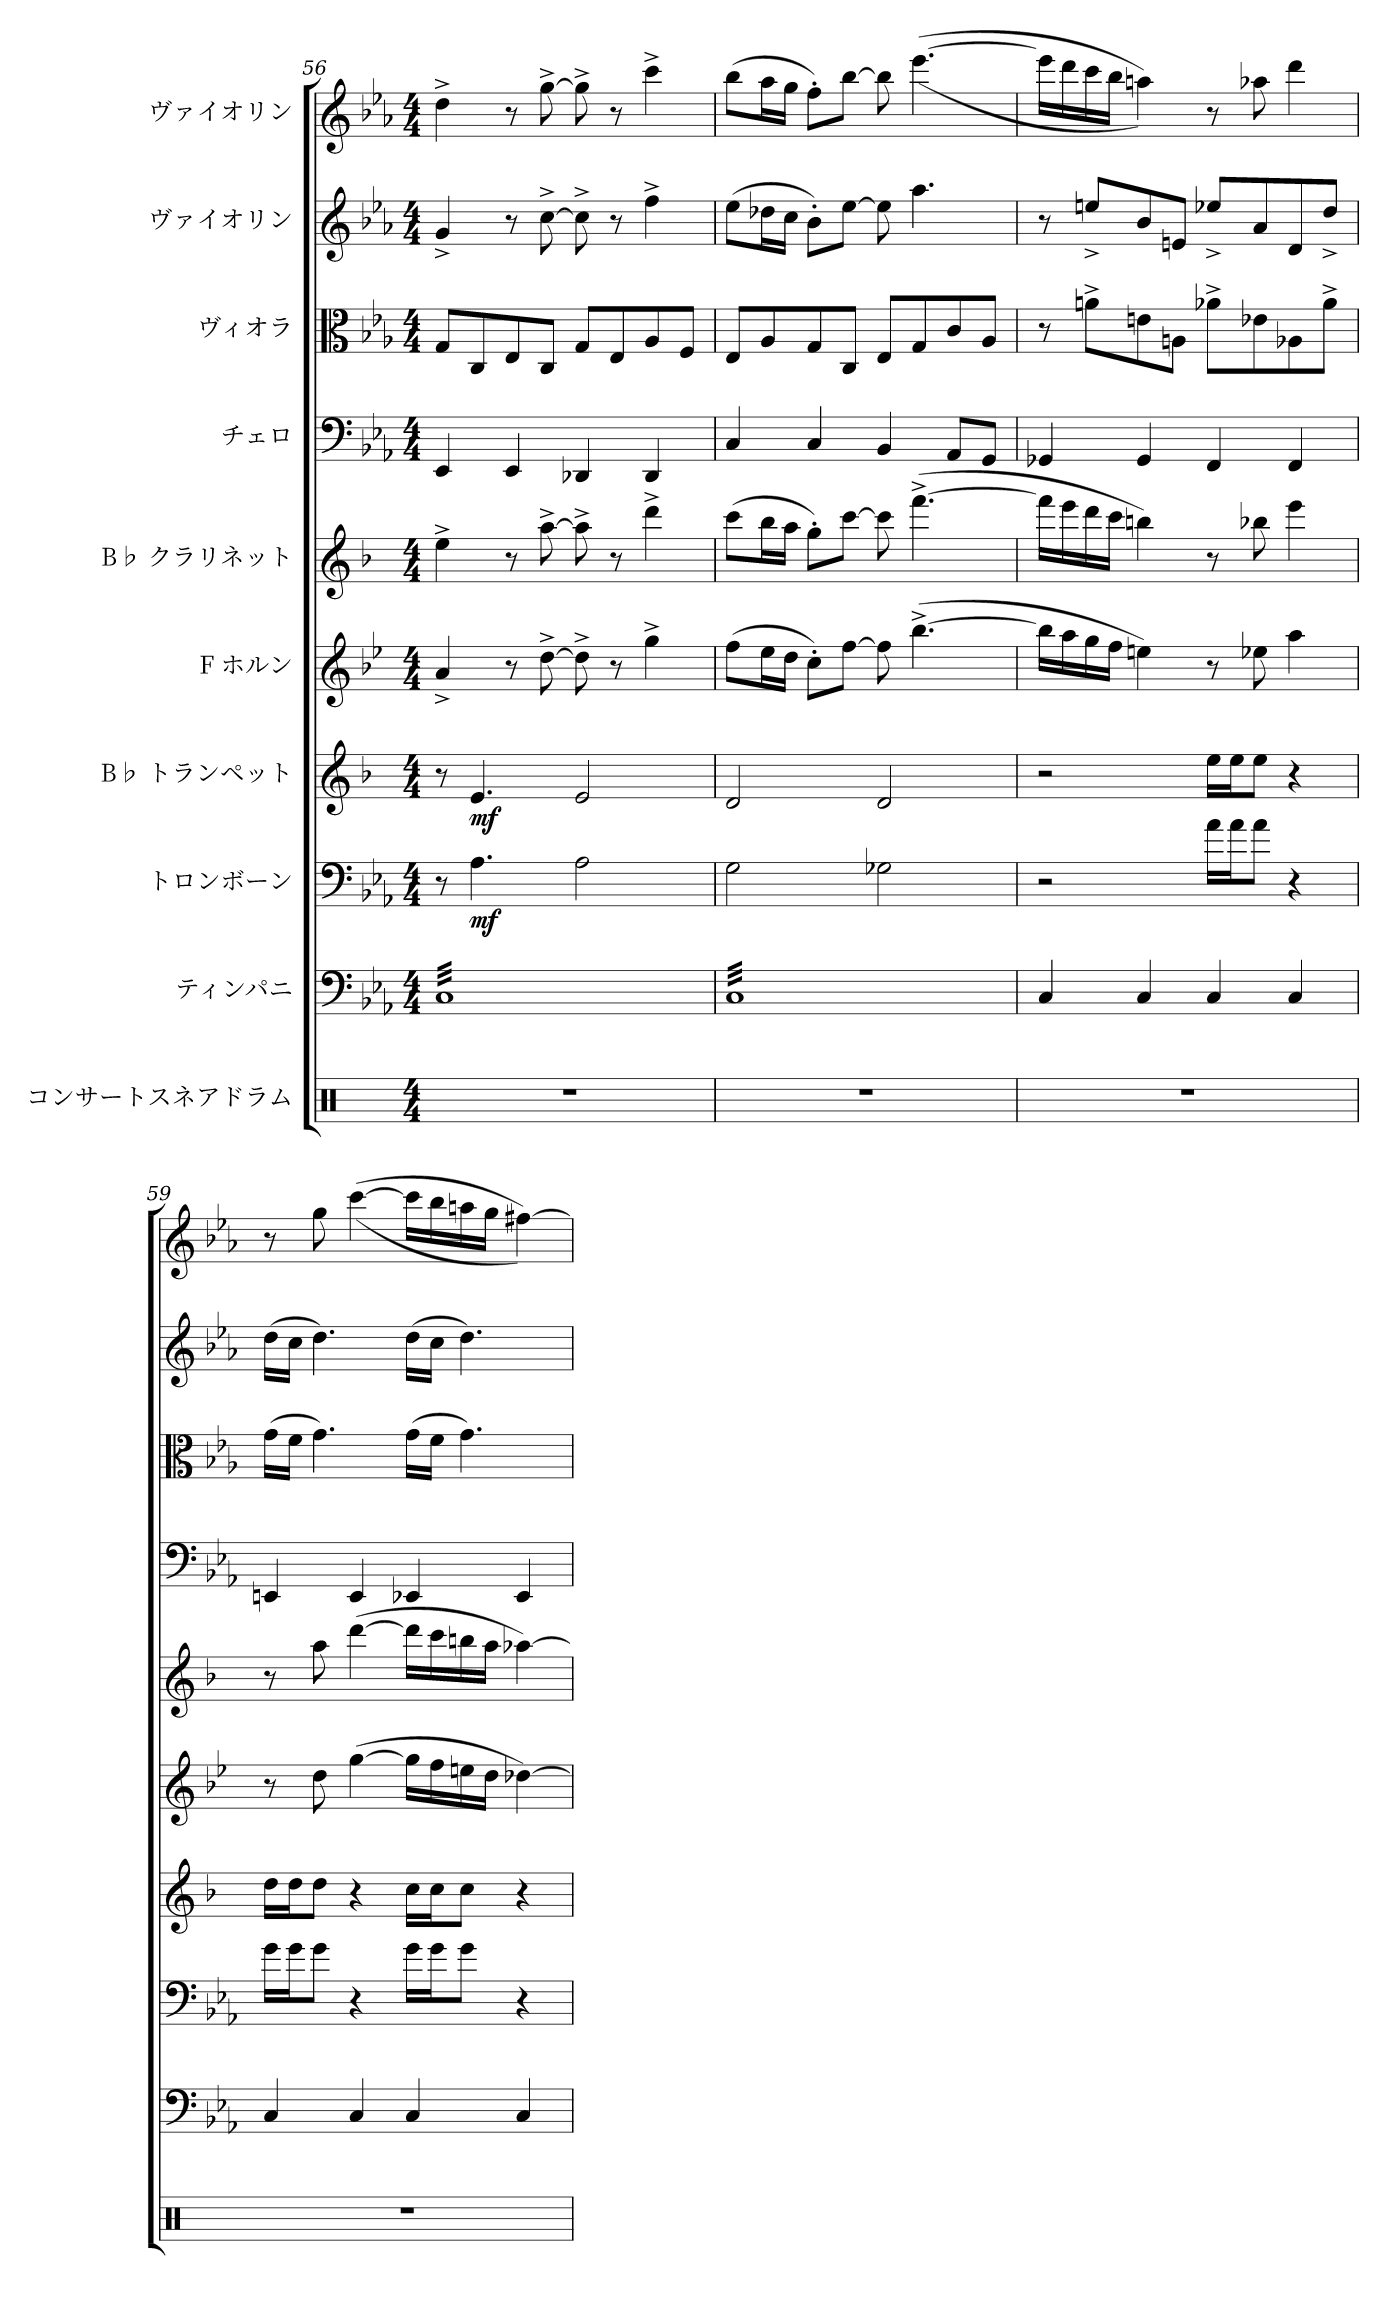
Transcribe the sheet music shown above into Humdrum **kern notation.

**kern	**kern	**kern	**dynam	**kern	**dynam	**kern	**kern	**kern	**kern	**kern	**kern
*part10	*part9	*part8	*part8	*part7	*part7	*part6	*part5	*part4	*part3	*part2	*part1
*staff10	*staff9	*staff8	*staff8	*staff7	*staff7	*staff6	*staff5	*staff4	*staff3	*staff2	*staff1
*I"コンサートスネアドラム	*I"ティンパニ	*I"トロンボーン	*	*I"B♭ トランペット	*	*I"F ホルン	*I"B♭ クラリネット	*I"チェロ	*I"ヴィオラ	*I"ヴァイオリン	*I"ヴァイオリン
*clefX	*clefF4	*clefF4	*	*clefG2	*	*clefG2	*clefG2	*clefF4	*clefC3	*clefG2	*clefG2
*	*	*	*	*ITrd1c2	*	*ITrd4c7	*ITrd1c2	*	*	*	*
*k[]	*k[b-e-a-]	*k[b-e-a-]	*	*k[b-e-a-]	*	*k[b-e-a-]	*k[b-e-a-]	*k[b-e-a-]	*k[b-e-a-]	*k[b-e-a-]	*k[b-e-a-]
*M4/4	*M4/4	*M4/4	*	*M4/4	*	*M4/4	*M4/4	*M4/4	*M4/4	*M4/4	*M4/4
=56	=56	=56	=56	=56	=56	=56	=56	=56	=56	=56	=56
*	*tremolo	*	*	*	*	*	*	*	*	*	*
1r	32CLLL	8r	.	8r	.	4d^/	4dd^\	4EE-/	8G/L	4g^/	4dd^\
.	32C	.	.	.	.	.	.	.	.	.	.
.	32C	.	.	.	.	.	.	.	.	.	.
.	32C	.	.	.	.	.	.	.	.	.	.
!	!	!	!LO:DY:b	!	!LO:DY:b	!	!	!	!	!	!
.	32C	4.A-\	mf	4.d/	mf	.	.	.	8C/	.	.
.	32C	.	.	.	.	.	.	.	.	.	.
.	32C	.	.	.	.	.	.	.	.	.	.
.	32C	.	.	.	.	.	.	.	.	.	.
.	32C	.	.	.	.	8r	8r	4EE-/	8E-/	8r	8r
.	32C	.	.	.	.	.	.	.	.	.	.
.	32C	.	.	.	.	.	.	.	.	.	.
.	32C	.	.	.	.	.	.	.	.	.	.
.	32C	.	.	.	.	[8g^\	[8gg^\	.	8C/J	[8cc^\	[8gg^\
.	32C	.	.	.	.	.	.	.	.	.	.
.	32C	.	.	.	.	.	.	.	.	.	.
.	32C	.	.	.	.	.	.	.	.	.	.
.	32C	2A-\	.	2d/	.	8g^\]	8gg^\]	4DD-X/	8G/L	8cc^\]	8gg^\]
.	32C	.	.	.	.	.	.	.	.	.	.
.	32C	.	.	.	.	.	.	.	.	.	.
.	32C	.	.	.	.	.	.	.	.	.	.
.	32C	.	.	.	.	8r	8r	.	8E-/	8r	8r
.	32C	.	.	.	.	.	.	.	.	.	.
.	32C	.	.	.	.	.	.	.	.	.	.
.	32C	.	.	.	.	.	.	.	.	.	.
.	32C	.	.	.	.	4cc^\	4ccc^\	4DD-/	8A-/	4ff^\	4ccc^\
.	32C	.	.	.	.	.	.	.	.	.	.
.	32C	.	.	.	.	.	.	.	.	.	.
.	32C	.	.	.	.	.	.	.	.	.	.
.	32C	.	.	.	.	.	.	.	8F/J	.	.
.	32C	.	.	.	.	.	.	.	.	.	.
.	32C	.	.	.	.	.	.	.	.	.	.
.	32CJJJ	.	.	.	.	.	.	.	.	.	.
=57	=57	=57	=57	=57	=57	=57	=57	=57	=57	=57	=57
1r	32CLLL	2G\	.	2c/	.	(>8b-\L	(>8bb-\L	4C/	8E-/L	(>8ee-\L	(>8bb-\L
.	32C	.	.	.	.	.	.	.	.	.	.
.	32C	.	.	.	.	.	.	.	.	.	.
.	32C	.	.	.	.	.	.	.	.	.	.
.	32C	.	.	.	.	16a-\L	16aa-\L	.	8A-/	16dd-X\L	16aa-\L
.	32C	.	.	.	.	.	.	.	.	.	.
.	32C	.	.	.	.	16g\JJ	16gg\JJ	.	.	16cc\JJ	16gg\JJ
.	32C	.	.	.	.	.	.	.	.	.	.
.	32C	.	.	.	.	8f'\L)	8ff'\L)	4C/	8G/	8b-'\L)	8ff'\L)
.	32C	.	.	.	.	.	.	.	.	.	.
.	32C	.	.	.	.	.	.	.	.	.	.
.	32C	.	.	.	.	.	.	.	.	.	.
.	32C	.	.	.	.	[8b-\J	[8bb-\J	.	8C/J	[8ee-\J	[8bb-\J
.	32C	.	.	.	.	.	.	.	.	.	.
.	32C	.	.	.	.	.	.	.	.	.	.
.	32C	.	.	.	.	.	.	.	.	.	.
.	32C	2G-X\	.	2c/	.	8b-\]	8bb-\]	4BB-/	8E-/L	8ee-\]	8bb-\]
.	32C	.	.	.	.	.	.	.	.	.	.
.	32C	.	.	.	.	.	.	.	.	.	.
.	32C	.	.	.	.	.	.	.	.	.	.
.	32C	.	.	.	.	(>[4.ee-^\	(>[4.eee-^\	.	8G/	4.aa-\	(>(>[4.eee-\
.	32C	.	.	.	.	.	.	.	.	.	.
.	32C	.	.	.	.	.	.	.	.	.	.
.	32C	.	.	.	.	.	.	.	.	.	.
.	32C	.	.	.	.	.	.	8AA-/L	8c/	.	.
.	32C	.	.	.	.	.	.	.	.	.	.
.	32C	.	.	.	.	.	.	.	.	.	.
.	32C	.	.	.	.	.	.	.	.	.	.
.	32C	.	.	.	.	.	.	8GG/J	8A-/J	.	.
.	32C	.	.	.	.	.	.	.	.	.	.
.	32C	.	.	.	.	.	.	.	.	.	.
.	32CJJJ	.	.	.	.	.	.	.	.	.	.
*	*Xtremolo	*	*	*	*	*	*	*	*	*	*
!!LO:PB:g=z
=58	=58	=58	=58	=58	=58	=58	=58	=58	=58	=58	=58
1r	4C/	2r	.	2r	.	16ee-\LL]	16eee-\LL]	4GG-X/	8r	8r	16eee-\LL]
.	.	.	.	.	.	16dd\	16ddd\	.	.	.	16ddd\
.	.	.	.	.	.	16cc\	16ccc\	.	8an^\L	8een^/L	16ccc\
.	.	.	.	.	.	16b-\JJ	16bb-\JJ	.	.	.	16bb-\JJ
.	4C/	.	.	.	.	4an\)	4aan\)	4GG-/	8en\	8b-/	4aan\))
.	.	.	.	.	.	.	.	.	8An\J	8en/J	.
.	4C/	16a-\LL	.	16dd\LL	.	8r	8r	4FF/	8a-X^\L	8ee-X^/L	8r
.	.	16a-\J	.	16dd\J	.	.	.	.	.	.	.
.	.	8a-\J	.	8dd\J	.	8a-X\	8aa-X\	.	8e-X\	8a-/	8aa-X\
.	4C/	4r	.	4r	.	4dd\	4ddd\	4FF/	8A-X\	8d/	4ddd\
.	.	.	.	.	.	.	.	.	8a-^\J	8dd^/J	.
=59	=59	=59	=59	=59	=59	=59	=59	=59	=59	=59	=59
1r	4C/	16g\LL	.	16cc\LL	.	8r	8r	4EEn/	(>16g\LL	(>16dd\LL	8r
.	.	16g\J	.	16cc\J	.	.	.	.	16f\JJ	16cc\JJ	.
.	.	8g\J	.	8cc\J	.	8g\	8gg\	.	4.g\)	4.dd\)	8gg\
.	4C/	4r	.	4r	.	(>[4cc\	(>[4ccc\	4EE/	.	.	(>(>[4ccc\
.	4C/	16g\LL	.	16b-\LL	.	16cc\LL]	16ccc\LL]	4EE-X/	(>16g\LL	(>16dd\LL	16ccc\LL]
.	.	16g\J	.	16b-\J	.	16b-\	16bb-\	.	16f\JJ	16cc\JJ	16bb-\
.	.	8g\J	.	8b-\J	.	16an\	16aan\	.	4.g\)	4.dd\)	16aan\
.	.	.	.	.	.	16g\JJ	16gg\JJ	.	.	.	16gg\JJ
.	4C/	4r	.	4r	.	[4g-X\)	[4gg-X\)	4EE-/	.	.	[4ff#X\))
=	=	=	=	=	=	=	=	=	=	=	=
*-	*-	*-	*-	*-	*-	*-	*-	*-	*-	*-	*-
